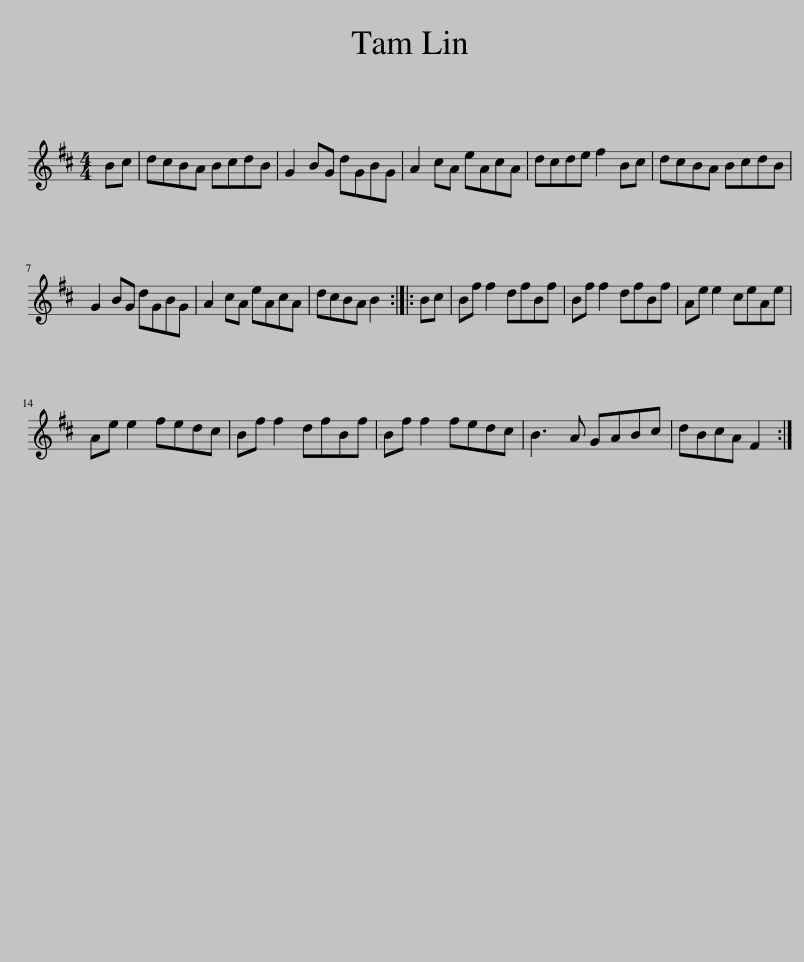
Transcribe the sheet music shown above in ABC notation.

X:1
L:1/8
M:4/4
I:linebreak $
K:Bmin
V:1 treble
V:1
 Bc | dcBA BcdB | G2 BG dGBG | A2 cA eAcA | dcde f2 Bc | %5
 dcBA BcdB |$ G2 BG dGBG | A2 cA eAcA | dcBA B2 :: Bc | %10
 Bf f2 dfBf | Bf f2 dfBf | Ae e2 ceAe |$ Ae e2 fedc | Bf f2 dfBf | %15
 Bf f2 fedc | B3 A GABc | dBcA F2 :| %18
